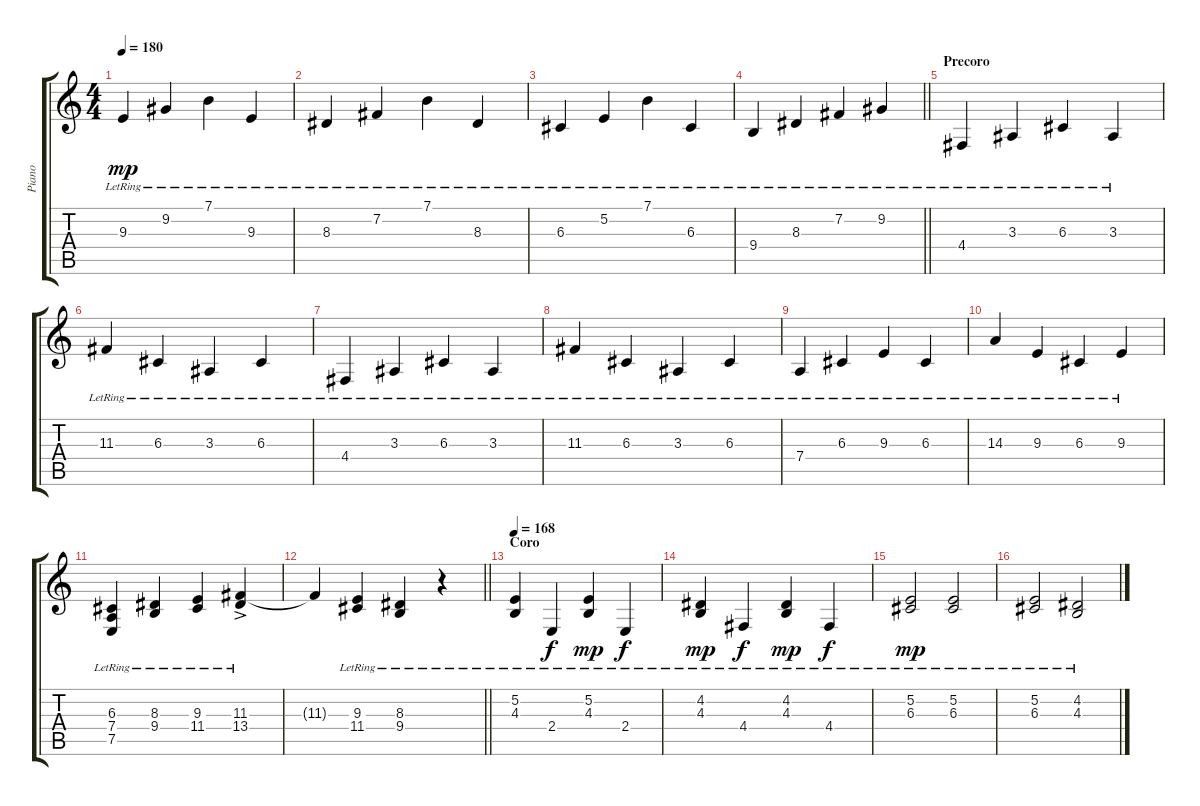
\track ("Piano " "Piano ") {instrument acousticgrandpiano}
\staff {score tabs}
\tuning (E4 B3 G3 D3 A2 E2) {hide}
\ts (4 4)
\tempo 180
\clef g2
\ks c
9.3{lr}.4{dy mp} 9.2{lr}.4 7.1{lr}.4 9.3{lr}.4 |
8.3{lr}.4 7.2{lr}.4 7.1{lr}.4 8.3{lr}.4 |
6.3{lr}.4 5.2{lr}.4 7.1{lr}.4 6.3{lr}.4 |
\barLineRight lightlight
9.4{lr}.4 8.3{lr}.4 7.2{lr}.4 9.2{lr}.4 |
\section ("" "Precoro")
4.4{lr}.4 3.3{lr}.4 6.3{lr}.4 3.3{lr}.4 |
11.3{lr}.4 6.3{lr}.4 3.3{lr}.4 6.3{lr}.4 |
4.4{lr}.4 3.3{lr}.4 6.3{lr}.4 3.3{lr}.4 |
11.3{lr}.4 6.3{lr}.4 3.3{lr}.4 6.3{lr}.4 |
7.4{lr}.4 6.3{lr}.4 9.3{lr}.4 6.3{lr}.4 |
14.3{lr}.4 9.3{lr}.4 6.3{lr}.4 9.3{lr}.4 |
(6.3{lr} 7.4{lr} 7.5{lr}).4 (8.3{lr} 9.4{lr}).4 (9.3{lr} 11.4{lr}).4 (11.3{ac lr} 13.4{ac lr}).4 |
\barLineRight lightlight
11.3{t}.4 (9.3{lr} 11.4{lr}).4 (8.3{lr} 9.4{lr}).4 r.4 |
\section ("" "Coro")
\tempo 168
(5.2{lr} 4.3{lr}).4 2.4{lr}.4{dy f} (5.2{lr} 4.3{lr}).4{dy mp} 2.4{lr}.4{dy f} |
(4.2{lr} 4.3{lr}).4{dy mp} 4.4{lr}.4{dy f} (4.2{lr} 4.3{lr}).4{dy mp} 4.4{lr}.4{dy f} |
(5.2{lr} 6.3{lr}).2{dy mp} (5.2{lr} 6.3{lr}).2 |
(5.2{lr} 6.3{lr}).2 (4.2{lr} 4.3{lr}).2
